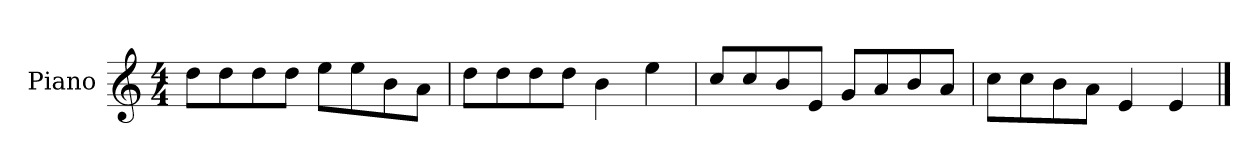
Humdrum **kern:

**kern
*part1
*staff1
*I"Piano
*I'P-no
*clefG2
*k[]
*M4/4
*MM90
=1
8dd\L
8dd\
8dd\
8dd\J
8ee\L
8ee\
8b\
8a\J
=2
8dd\L
8dd\
8dd\
8dd\J
4b\
4ee\
=3
8cc/L
8cc/
8b/
8e/J
8g/L
8a/
8b/
8a/J
=4
8cc\L
8cc\
8b\
8a\J
4e/
4e/
==
*-
